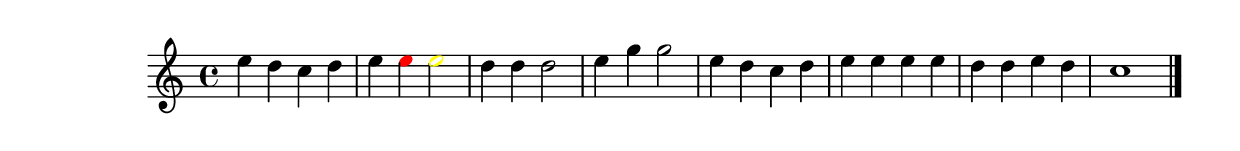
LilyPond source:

\version "2.18.2"
\language "english"

\header {
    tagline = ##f
}

\layout {}

\paper {}

\score {
    \new Score
    <<
        \new Staff
        {
            {   % measure
                \time 4/4
                \tweak color #black
                e''4
                \tweak color #black
                d''4
                \tweak color #black
                c''4
                \tweak color #black
                d''4
            }   % measure
            {   % measure
                \tweak color #black
                e''4
                \tweak color #red
                e''4
                \tweak color #yellow
                e''2
            }   % measure
            {   % measure
                d''4
                d''4
                d''2
            }   % measure
            {   % measure
                e''4
                g''4
                g''2
            }   % measure
            {   % measure
                e''4
                d''4
                c''4
                d''4
            }   % measure
            {   % measure
                e''4
                e''4
                e''4
                e''4
            }   % measure
            {   % measure
                d''4
                d''4
                e''4
                d''4
            }   % measure
            {   % measure
                c''1
                \bar "|." %! SCORE1
            }   % measure
        }
    >>
}